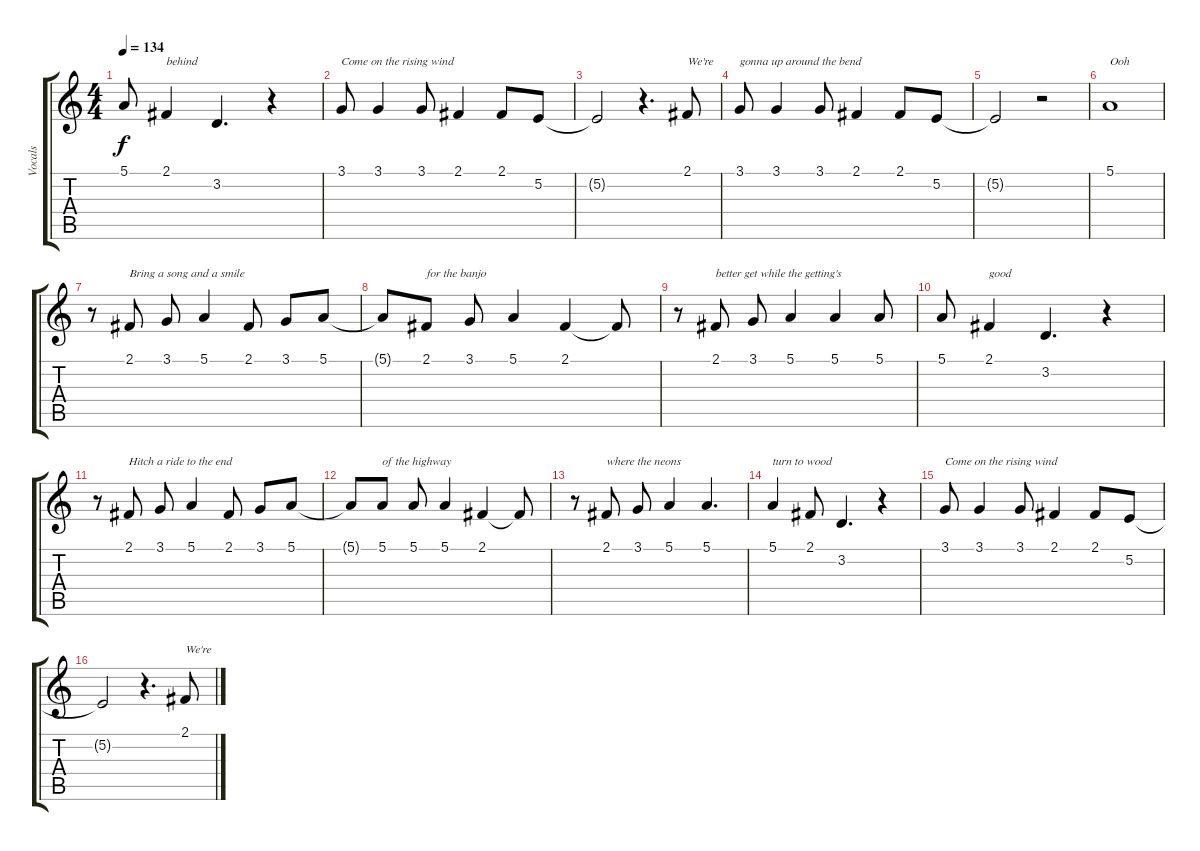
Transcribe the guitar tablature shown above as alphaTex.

\track ("Vocals" "Vocals") {instrument lead3calliope}
\staff {score tabs}
\tuning (E4 B3 G3 D3 A2 E2) {hide}
\ts (4 4)
\tempo 134
\clef g2
\ks c
5.1{t}.8{dy f} 2.1.4{txt "behind"} 3.2.4{d} r.4 |
3.1.8{txt "Come on the rising wind"} 3.1.4 3.1.8 2.1.4 2.1.8 5.2.8 |
5.2{t}.2 r.4{d} 2.1.8{txt "We're"} |
3.1.8{txt "gonna up around the bend"} 3.1.4 3.1.8 2.1.4 2.1.8 5.2.8 |
5.2{t}.2 r.2 |
5.1.1{txt "Ooh"} |
r.8 2.1.8{txt "Bring a song and a smile"} 3.1.8 5.1.4 2.1.8 3.1.8 5.1.8 |
5.1{t}.8 2.1.8{txt "for the banjo"} 3.1.8 5.1.4 2.1.4 2.1{t}.8 |
r.8 2.1.8{txt "better get while the getting's"} 3.1.8 5.1.4 5.1.4 5.1.8 |
5.1.8 2.1.4{txt "good"} 3.2.4{d} r.4 |
r.8 2.1.8{txt "Hitch a ride to the end"} 3.1.8 5.1.4 2.1.8 3.1.8 5.1.8 |
5.1{t}.8 5.1.8{txt "of the highway"} 5.1.8 5.1.4 2.1.4 2.1{t}.8 |
r.8 2.1.8{txt "where the neons"} 3.1.8 5.1.4 5.1.4{d} |
5.1.4{txt "turn to wood"} 2.1.8 3.2.4{d} r.4 |
3.1.8{txt "Come on the rising wind"} 3.1.4 3.1.8 2.1.4 2.1.8 5.2.8 |
5.2{t}.2 r.4{d} 2.1.8{txt "We're"}
